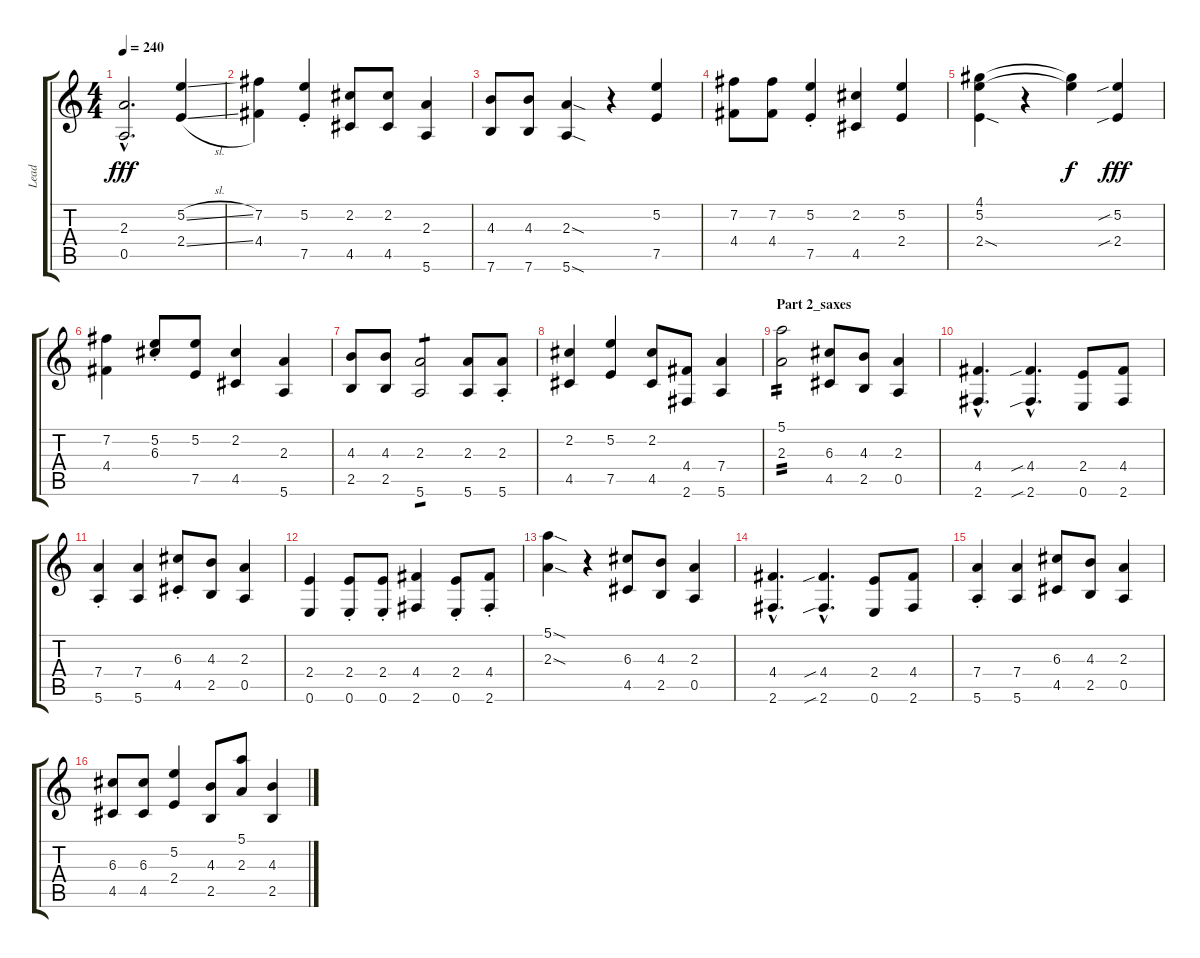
\track ("Lead" "Lead") {instrument electricguitarclean}
\staff {score tabs}
\tuning (E4 B3 G3 D3 A2 E2) {hide}
\ts (4 4)
\tempo 240
\clef g2
\ks c
(2.3{hac} 0.5{hac}).2{d dy fff} (5.2{sl} 2.4{sl}).4 |
(7.2 4.4).4 (5.2{st} 7.5{st}).4 (2.2 4.5).8 (2.2 4.5).8 (2.3 5.6).4 |
(4.3 7.6).8 (4.3 7.6).8 (2.3{sod} 5.6{sod}).4 r.4 (5.2 7.5).4 |
(7.2 4.4).8 (7.2 4.4).8 (5.2{st} 7.5{st}).4 (2.2 4.5).4 (5.2 2.4).4 |
(4.1 5.2 2.4{sod}).4 r.4 (4.1{t} 5.2{t}).4{dy f} (5.2{sib} 2.4{sib}).4{dy fff} |
(7.2 4.4).4 (5.2{st} 6.3{st}).8 (5.2 7.5).8 (2.2 4.5).4 (2.3 5.6).4 |
(4.3 2.5).8 (4.3 2.5).8 (2.3 5.6).2{tp 1} (2.3 5.6).8 (2.3{st} 5.6{st}).8 |
(2.2 4.5).4 (5.2 7.5).4 (2.2 4.5).8 (4.4 2.6).8 (7.4 5.6).4 |
\section ("" "Part 2_saxes")
(5.1 2.3).2{tp 2} (6.3 4.5).8 (4.3 2.5).8 (2.3 0.5).4 |
(4.4{hac} 2.6{hac}).4{d} (4.4{sib hac} 2.6{sib hac}).4{d} (2.4 0.6).8 (4.4 2.6).8 |
(7.4{st} 5.6{st}).4 (7.4 5.6).4 (6.3{st} 4.5{st}).8 (4.3 2.5).8 (2.3 0.5).4 |
(2.4 0.6).4 (2.4{st} 0.6{st}).8 (2.4{st} 0.6{st}).8 (4.4 2.6).4 (2.4{st} 0.6{st}).8 (4.4{st} 2.6{st}).8 |
(5.1{sod} 2.3{sod}).4 r.4 (6.3 4.5).8 (4.3 2.5).8 (2.3 0.5).4 |
(4.4{hac} 2.6{hac}).4{d} (4.4{sib hac} 2.6{sib hac}).4{d} (2.4 0.6).8 (4.4 2.6).8 |
(7.4{st} 5.6{st}).4 (7.4 5.6).4 (6.3 4.5).8 (4.3 2.5).8 (2.3 0.5).4 |
(6.3 4.5).8 (6.3 4.5).8 (5.2 2.4).4 (4.3 2.5).8 (5.1 2.3).8 (4.3 2.5).4
